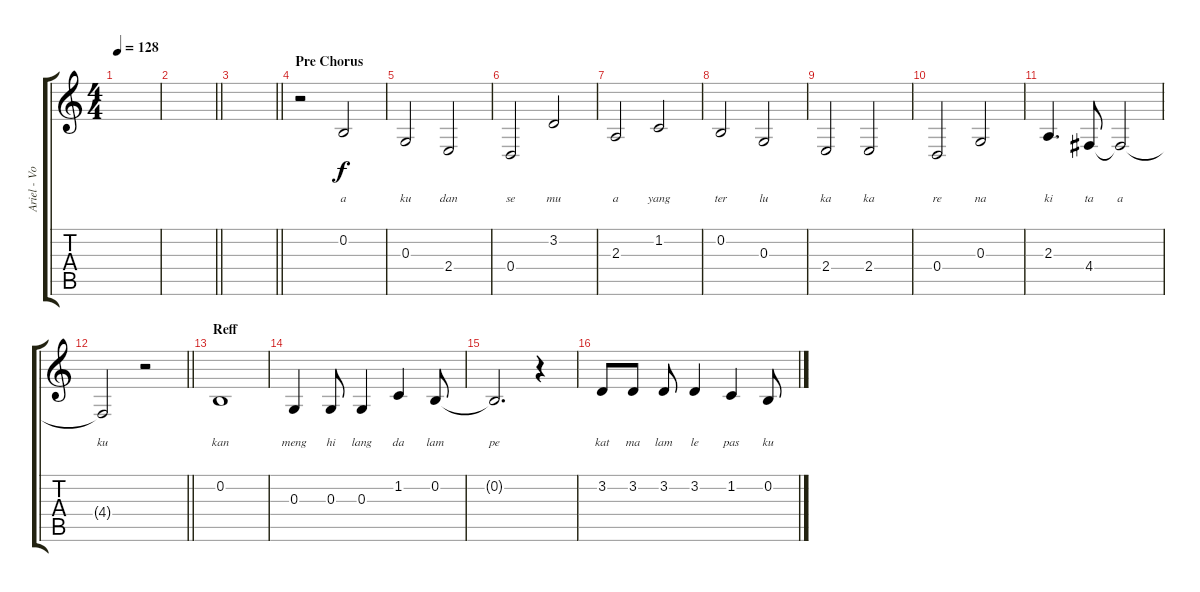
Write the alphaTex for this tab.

\track ("Ariel - Vocal" "Ariel - Vo") {instrument viola}
\staff {score tabs}
\tuning (E4 B3 G3 D3 A2 E2) {hide}
\ts (4 4)
\tempo 128
\clef g2
\ks c
|
\barLineRight lightlight
|
\barLineRight lightlight
|
\section ("" "Pre Chorus")
r.2 0.2.2{lyrics (0 "") lyrics (1 "") lyrics (2 "a") lyrics (3 "") lyrics (4 "")} |
0.3.2{lyrics (0 "") lyrics (1 "") lyrics (2 "ku") lyrics (3 "") lyrics (4 "")} 2.4.2{lyrics (0 "") lyrics (1 "") lyrics (2 "dan") lyrics (3 "") lyrics (4 "")} |
0.4.2{lyrics (0 "") lyrics (1 "") lyrics (2 "se") lyrics (3 "") lyrics (4 "")} 3.2.2{lyrics (0 "") lyrics (1 "") lyrics (2 "mu") lyrics (3 "") lyrics (4 "")} |
2.3.2{lyrics (0 "") lyrics (1 "") lyrics (2 "a") lyrics (3 "") lyrics (4 "")} 1.2.2{lyrics (0 "") lyrics (1 "") lyrics (2 "yang") lyrics (3 "") lyrics (4 "")} |
0.2.2{lyrics (0 "") lyrics (1 "") lyrics (2 "ter") lyrics (3 "") lyrics (4 "")} 0.3.2{lyrics (0 "") lyrics (1 "") lyrics (2 "lu") lyrics (3 "") lyrics (4 "")} |
2.4.2{lyrics (0 "") lyrics (1 "") lyrics (2 "ka") lyrics (3 "") lyrics (4 "")} 2.4.2{lyrics (0 "") lyrics (1 "") lyrics (2 "ka") lyrics (3 "") lyrics (4 "")} |
0.4.2{lyrics (0 "") lyrics (1 "") lyrics (2 "re") lyrics (3 "") lyrics (4 "")} 0.3.2{lyrics (0 "") lyrics (1 "") lyrics (2 "na") lyrics (3 "") lyrics (4 "")} |
2.3.4{d lyrics (0 "") lyrics (1 "") lyrics (2 "ki") lyrics (3 "") lyrics (4 "")} 4.4.8{lyrics (0 "") lyrics (1 "") lyrics (2 "ta") lyrics (3 "") lyrics (4 "")} 4.4{t}.2{lyrics (0 "") lyrics (1 "") lyrics (2 "a") lyrics (3 "") lyrics (4 "")} |
\barLineRight lightlight
4.4{t}.2{lyrics (0 "") lyrics (1 "") lyrics (2 "ku") lyrics (3 "") lyrics (4 "")} r.2 |
\section ("" "Reff")
0.2.1{lyrics (0 "") lyrics (1 "") lyrics (2 "kan") lyrics (3 "") lyrics (4 "")} |
0.3.4{lyrics (0 "") lyrics (1 "") lyrics (2 "meng") lyrics (3 "") lyrics (4 "")} 0.3.8{lyrics (0 "") lyrics (1 "") lyrics (2 "hi") lyrics (3 "") lyrics (4 "")} 0.3.4{lyrics (0 "") lyrics (1 "") lyrics (2 "lang") lyrics (3 "") lyrics (4 "")} 1.2.4{lyrics (0 "") lyrics (1 "") lyrics (2 "da") lyrics (3 "") lyrics (4 "")} 0.2.8{lyrics (0 "") lyrics (1 "") lyrics (2 "lam") lyrics (3 "") lyrics (4 "")} |
0.2{t}.2{d lyrics (0 "") lyrics (1 "") lyrics (2 "pe") lyrics (3 "") lyrics (4 "")} r.4 |
3.2.8{lyrics (0 "") lyrics (1 "") lyrics (2 "kat") lyrics (3 "") lyrics (4 "")} 3.2.8{lyrics (0 "") lyrics (1 "") lyrics (2 "ma") lyrics (3 "") lyrics (4 "")} 3.2.8{lyrics (0 "") lyrics (1 "") lyrics (2 "lam") lyrics (3 "") lyrics (4 "")} 3.2.4{lyrics (0 "") lyrics (1 "") lyrics (2 "le") lyrics (3 "") lyrics (4 "")} 1.2.4{lyrics (0 "") lyrics (1 "") lyrics (2 "pas") lyrics (3 "") lyrics (4 "")} 0.2.8{lyrics (0 "") lyrics (1 "") lyrics (2 "ku") lyrics (3 "") lyrics (4 "")}
